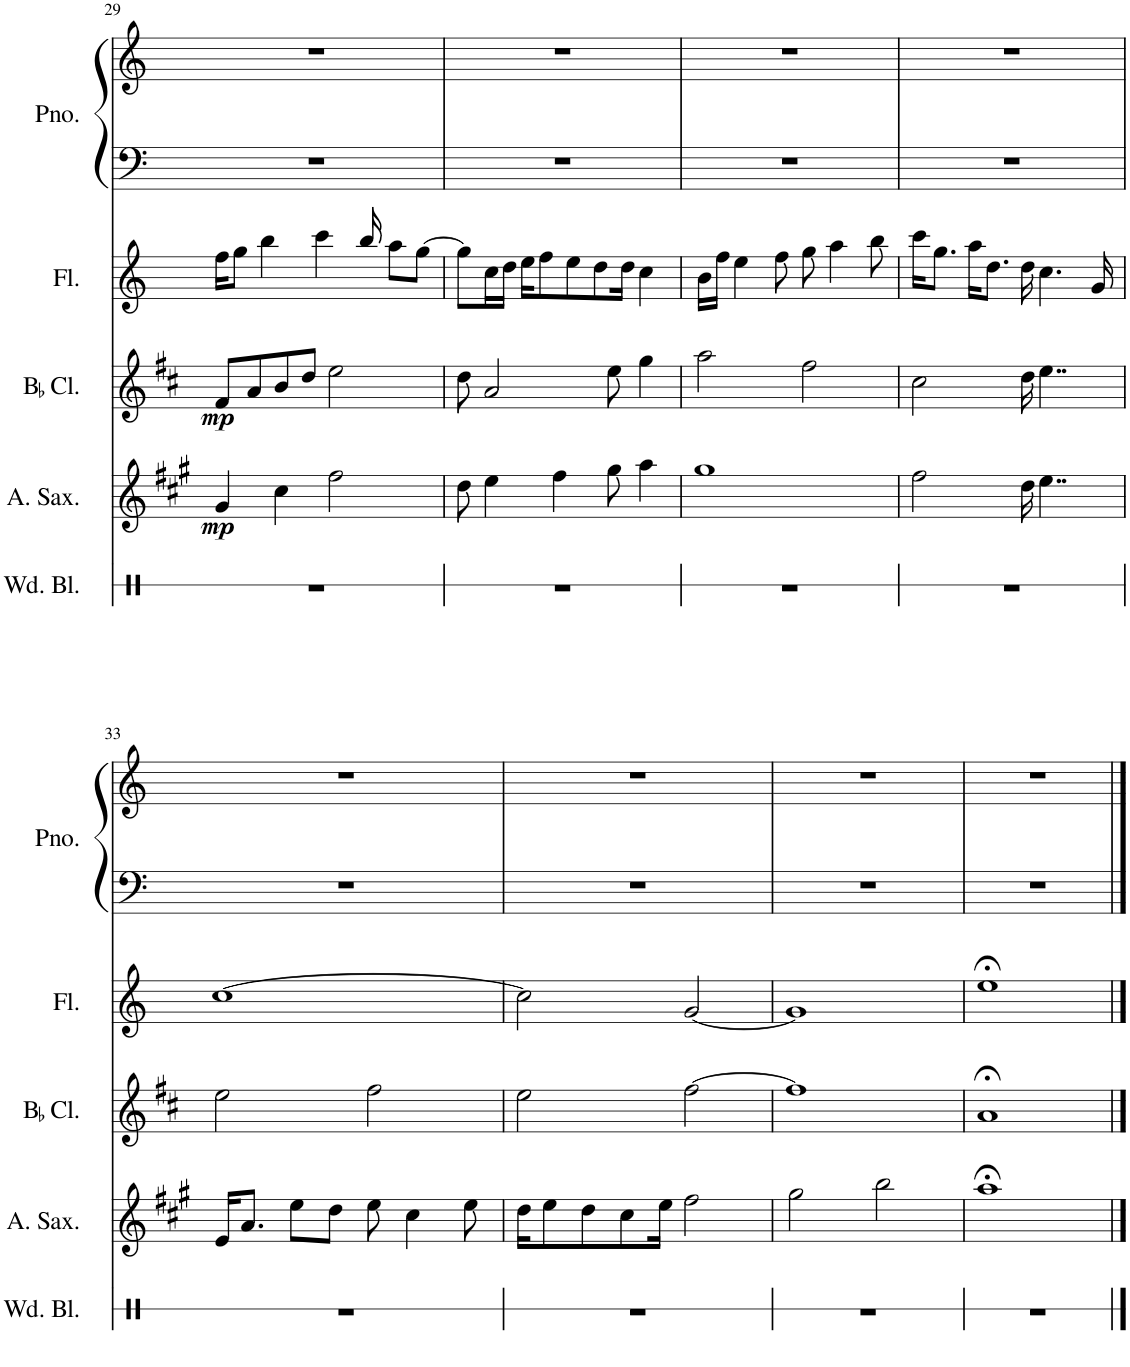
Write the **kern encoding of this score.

**kern	**kern	**dynam	**kern	**dynam	**kern	**kern	**kern
*part5	*part4	*part4	*part3	*part3	*part2	*part1	*part1
*staff6	*staff5	*staff5	*staff4	*staff4	*staff3	*staff2	*staff1
*I"Wood Blocks	*I"Alto Saxophone	*	*I"BaccidentalFlat Clarinet	*	*I"Flute	*I"Piano	*
*I'Wd. Bl.	*I'A. Sax.	*	*I'BaccidentalFlat Cl.	*	*I'Fl.	*I'Pno.	*
!!LO:PB:g=z
*clefX	*clefG2	*	*clefG2	*	*clefG2	*clefF4	*clefG2
*	*Trd5c9	*	*Trd1c2	*	*	*	*
*k[]	*k[f#c#g#]	*	*k[f#c#]	*	*k[]	*k[]	*k[]
*M4/4	*M4/4	*	*M4/4	*	*M4/4	*M4/4	*M4/4
=29	=29	=29	=29	=29	=29	=29	=29
!	!	!LO:DY:b	!	!LO:DY:b	!	!	!
1r	4g#/	mp	8f#/L	mp	16ff\KL	1r	1r
.	.	.	.	.	8gg\J	.	.
.	.	.	8a/	.	.	.	.
.	.	.	.	.	4bb\	.	.
.	4cc#\	.	8b/	.	.	.	.
.	.	.	8dd/J	.	.	.	.
.	.	.	.	.	4ccc\	.	.
.	2ff#\	.	2ee\	.	.	.	.
.	.	.	.	.	16bb/	.	.
.	.	.	.	.	8aa\L	.	.
.	.	.	.	.	[8gg\J	.	.
=30	=30	=30	=30	=30	=30	=30	=30
1r	8dd\	.	8dd\	.	8gg\L]	1r	1r
.	4ee\	.	2a/	.	16cc\L	.	.
.	.	.	.	.	16dd\JJ	.	.
.	.	.	.	.	16ee\KL	.	.
.	.	.	.	.	8ff\	.	.
.	4ff#\	.	.	.	.	.	.
.	.	.	.	.	8ee\	.	.
.	.	.	.	.	8dd\	.	.
.	8gg#\	.	8ee\	.	.	.	.
.	.	.	.	.	16dd\Jk	.	.
.	4aa\	.	4gg\	.	4cc\	.	.
=31	=31	=31	=31	=31	=31	=31	=31
1r	1gg#	.	2aa\	.	16b\LL	1r	1r
.	.	.	.	.	16ff\JJ	.	.
.	.	.	.	.	4ee\	.	.
.	.	.	.	.	8ff\	.	.
.	.	.	2ff#\	.	8gg\	.	.
.	.	.	.	.	4aa\	.	.
.	.	.	.	.	8bb\	.	.
=32	=32	=32	=32	=32	=32	=32	=32
1r	2ff#\	.	2cc#\	.	16ccc\KL	1r	1r
.	.	.	.	.	8.gg\J	.	.
.	.	.	.	.	16aa\KL	.	.
.	.	.	.	.	8.dd\J	.	.
.	16dd\	.	16dd\	.	16dd\	.	.
.	4..ee\	.	4..ee\	.	4.cc\	.	.
.	.	.	.	.	16g/	.	.
!!LO:LB:g=z
=33	=33	=33	=33	=33	=33	=33	=33
1r	16e/KL	.	2ee\	.	[1cc	1r	1r
.	8.a/J	.	.	.	.	.	.
.	8ee\L	.	.	.	.	.	.
.	8dd\J	.	.	.	.	.	.
.	8ee\	.	2ff#\	.	.	.	.
.	4cc#\	.	.	.	.	.	.
.	8ee\	.	.	.	.	.	.
=34	=34	=34	=34	=34	=34	=34	=34
1r	16dd\KL	.	2ee\	.	2cc\]	1r	1r
.	8ee\	.	.	.	.	.	.
.	8dd\	.	.	.	.	.	.
.	8cc#\	.	.	.	.	.	.
.	16ee\Jk	.	.	.	.	.	.
.	2ff#\	.	[2ff#\	.	[2g/	.	.
=35	=35	=35	=35	=35	=35	=35	=35
1r	2gg#\	.	1ff#]	.	1g]	1r	1r
.	2bb\	.	.	.	.	.	.
=36	=36	=36	=36	=36	=36	=36	=36
1r	1aa;<	.	1a;<	.	1ee;<	1r	1r
==	==	==	==	==	==	==	==
*-	*-	*-	*-	*-	*-	*-	*-
